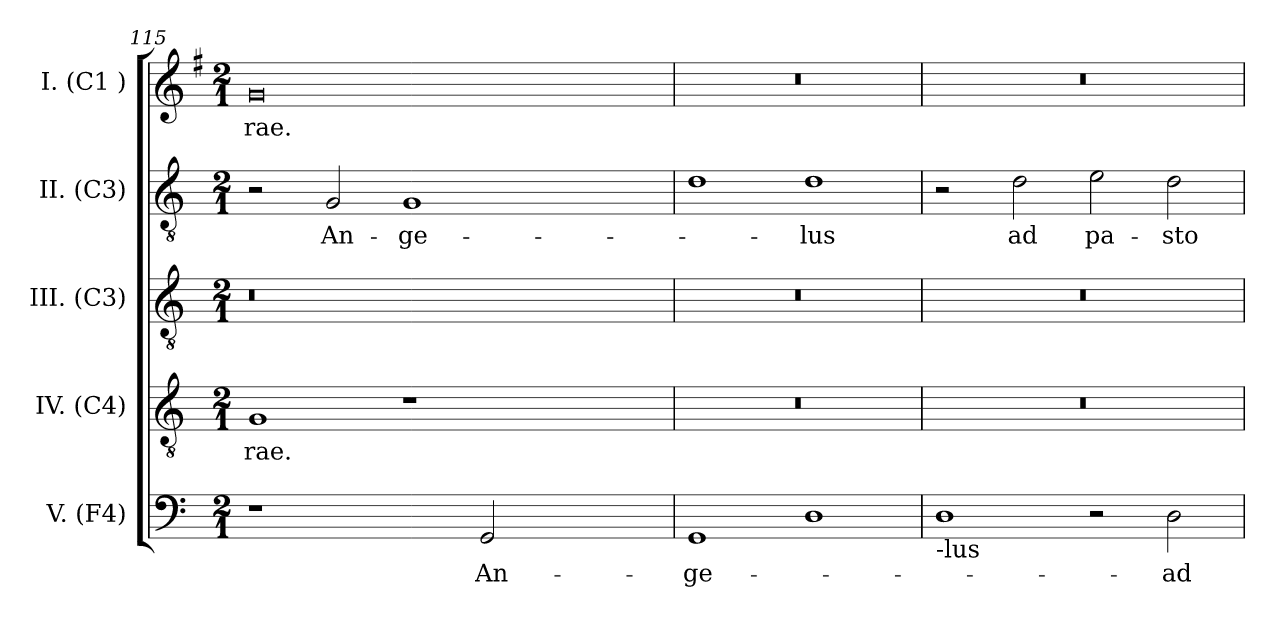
**kern	**text	**kern	**text	**kern	**kern	**text	**kern	**text
*part5	*part5	*part4	*part4	*part3	*part2	*part2	*part1	*part1
*staff5	*staff5	*staff4	*staff4	*staff3	*staff2	*staff2	*staff1	*staff1
*I"V. (F4)	*	*I"IV. (C4)	*	*I"III. (C3)	*I"II. (C3)	*	*I"I. (C1 )	*
*I'V.	*	*I'IV.	*	*I'III.	*I'II.	*	*I'I.	*
*clefF4	*	*clefGv2	*	*clefGv2	*clefGv2	*	*clefG2	*
*k[]	*	*k[]	*	*	*k[]	*	*k[f#]	*
*C:	*	*C:	*	*	*C:	*	*G:	*
*M2/1	*	*M2/1	*	*M2/1	*M2/1	*	*M2/1	*
=115	=115	=115	=115	=115	=115	=115	=115	=115
!	!	!	!LO:LY:b:cj	!	!	!	!	!LO:LY:b:cj
1r	.	1G	-rae.	0r	2r	.	0g	-rae.
!	!	!	!	!	!	!LO:LY:b:cj	!	!
.	.	.	.	.	2G/	An-	.	.
!	!	!LO:N:vis=1	!	!	!	!LO:LY:b:cj	!	!
2ryy	.	0r	.	.	1G	-ge-	.	.
!	!LO:LY:b:cj	!	!	!	!	!	!	!
2GG/	An-	.	.	.	.	.	.	.
1ryy	.	.	.	1ryy	1ryy	.	1ryy	.
=116	=116	=116	=116	=116	=116	=116	=116	=116
!	!LO:LY:b:cj	!	!	!	!	!	!	!
1GG	-ge-	0r	.	0r	1d	.	0r	.
!	!	!	!	!	!	!LO:LY:b:cj	!	!
1D	.	.	.	.	1d	-lus	.	.
!!LO:LB:g=z
=117	=117	=117	=117	=117	=117	=117	=117	=117
!LO:TX:b:t=-lus	!	!	!	!	!	!	!	!
1D	.	0r	.	0r	2r	.	0r	.
!	!	!	!	!	!	!LO:LY:b:cj	!	!
.	.	.	.	.	2d\	ad	.	.
!	!	!	!	!	!	!LO:LY:b:cj	!	!
2r	.	.	.	.	2e\	pa-	.	.
!	!LO:LY:b:cj	!	!	!	!	!LO:LY:b:cj	!	!
2D\	-ad	.	.	.	2d\	-sto-	.	.
=	=	=	=	=	=	=	=	=
*-	*-	*-	*-	*-	*-	*-	*-	*-
